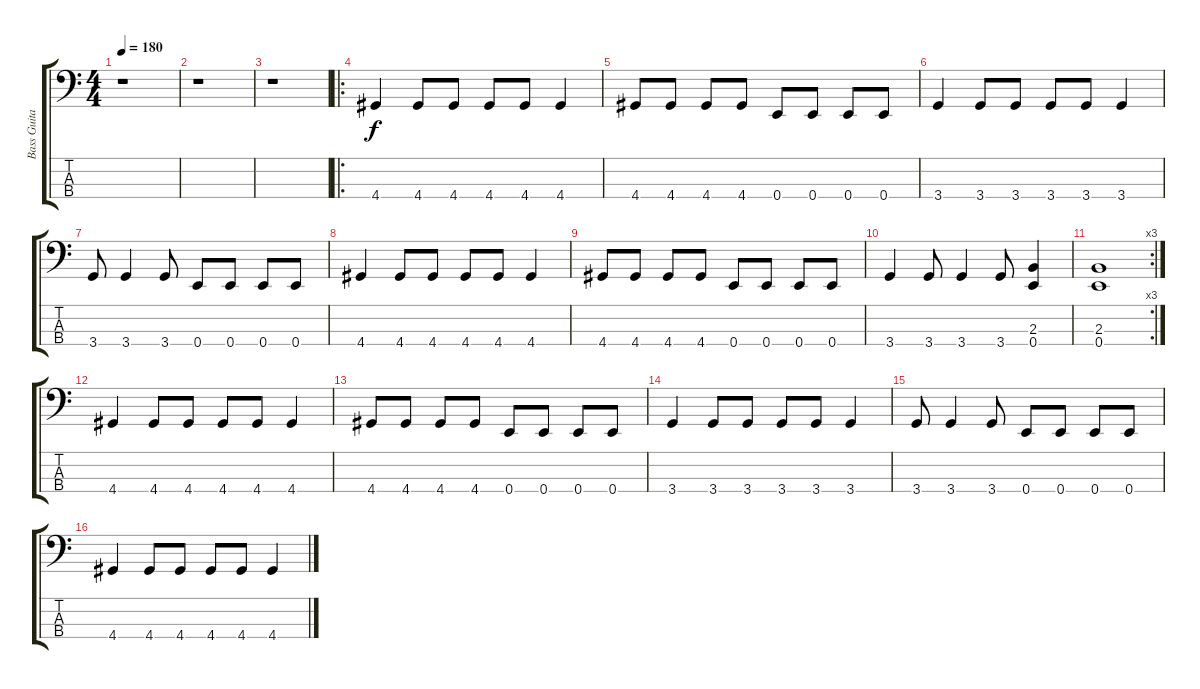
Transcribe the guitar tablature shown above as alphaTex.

\track ("Bass Guitar" "Bass Guita") {instrument electricbassfinger}
\staff {score tabs}
\tuning (G2 D2 A1 E1) {hide}
\ts (4 4)
\tempo 180
\clef f4
\ks c
r.1{dy f} |
r.1 |
r.1 |
\ro
4.4.4 4.4.8 4.4.8 4.4.8 4.4.8 4.4.4 |
4.4.8 4.4.8 4.4.8 4.4.8 0.4.8 0.4.8 0.4.8 0.4.8 |
3.4.4 3.4.8 3.4.8 3.4.8 3.4.8 3.4.4 |
3.4.8 3.4.4 3.4.8 0.4.8 0.4.8 0.4.8 0.4.8 |
4.4.4 4.4.8 4.4.8 4.4.8 4.4.8 4.4.4 |
4.4.8 4.4.8 4.4.8 4.4.8 0.4.8 0.4.8 0.4.8 0.4.8 |
3.4.4 3.4.8 3.4.4 3.4.8 (2.3 0.4).4 |
\rc 3
(2.3 0.4).1 |
4.4.4 4.4.8 4.4.8 4.4.8 4.4.8 4.4.4 |
4.4.8 4.4.8 4.4.8 4.4.8 0.4.8 0.4.8 0.4.8 0.4.8 |
3.4.4 3.4.8 3.4.8 3.4.8 3.4.8 3.4.4 |
3.4.8 3.4.4 3.4.8 0.4.8 0.4.8 0.4.8 0.4.8 |
4.4.4 4.4.8 4.4.8 4.4.8 4.4.8 4.4.4
